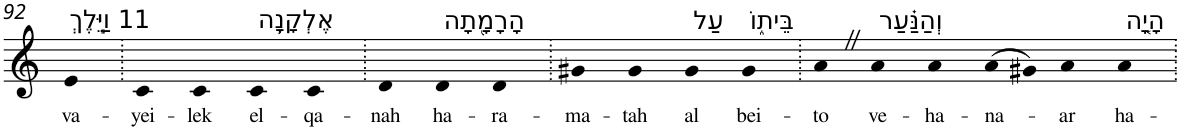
**kern	**text
*part1	*part1
*staff1	*staff1
*I"Piano	*
*I'Pno	*
!!LO:PB:g=z
*clefG2	*
*k[]	*
=92	=92
!LO:TX:a:t=11 וַיֵּ֧לֶךְ	!
!	!LO:LY:b
4e	va-
=93.	=93.
!	!LO:LY:b
4c	-yei-
!	!LO:LY:b
4c	-lek
!LO:TX:a:t=אֶלְקָנָ֛ה	!
!	!LO:LY:b
4c	el-
!	!LO:LY:b
4c	-qa-
=94.	=94.
!	!LO:LY:b
4d	-nah
!LO:TX:a:t=הָרָמָ֖תָה	!
!	!LO:LY:b
4d	ha-
!	!LO:LY:b
4d	-ra-
=95.	=95.
!	!LO:LY:b
4g#X	-ma-
!	!LO:LY:b
4g#	-tah
!LO:TX:a:t=עַל	!
!	!LO:LY:b
4g#	al
!LO:TX:a:t=בֵּית֑וֹ	!
!	!LO:LY:b
4g#	bei-
=96.	=96.
!	!LO:LY:b
4aZ	-to
!LO:TX:a:t=וְהַנַּ֗עַר	!
!	!LO:LY:b
4a	ve-
!	!LO:LY:b
4a	-ha-
!	!LO:LY:b
(>8a	-na-
8g#X)	.
!	!LO:LY:b
4a	-ar
!LO:TX:a:t=הָיָ֤ה	!
!	!LO:LY:b
4a	ha-
=.	=.
*-	*-
